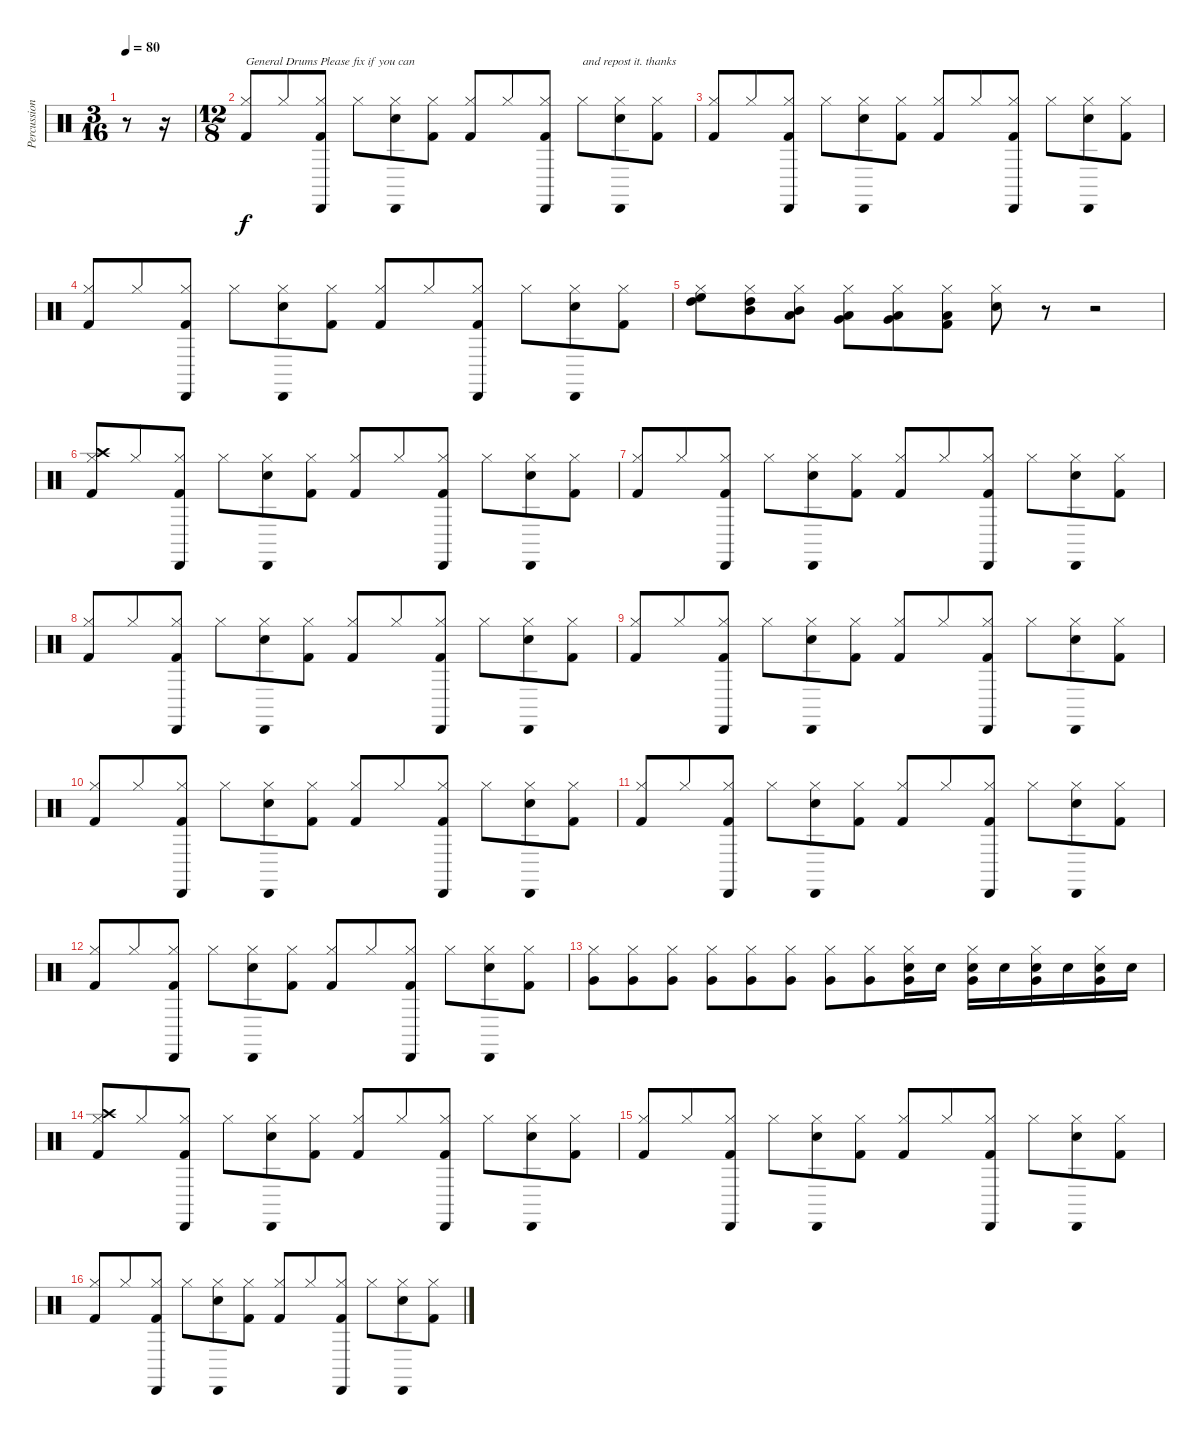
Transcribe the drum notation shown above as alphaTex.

\track ("Percussion" "Percussion") {instrument percussion}
\staff {score}
\articulation defaults
\ts (3 16)
\tempo 80
\clef neutral
\ks c
r.8{dy f} r.16 |
\ts (12 8)
("Hi-Hat (closed)" "Kick (hit) 2").8{txt "General Drums Please fix if you can"} "Hi-Hat (closed)".8 ("Hi-Hat (closed)" "Kick (hit) 2" "Cabasa (hit)").8 "Hi-Hat (closed)".8 ("Hi-Hat (closed)" "Snare (hit) 2" "Cabasa (hit)").8 ("Hi-Hat (closed)" "Kick (hit) 2").8 ("Hi-Hat (closed)" "Kick (hit) 2").8 "Hi-Hat (closed)".8 ("Hi-Hat (closed)" "Kick (hit) 2" "Cabasa (hit)").8 "Hi-Hat (closed)".8{txt "and repost it. thanks"} ("Hi-Hat (closed)" "Snare (hit) 2" "Cabasa (hit)").8 ("Hi-Hat (closed)" "Kick (hit) 2").8 |
("Hi-Hat (closed)" "Kick (hit) 2").8 "Hi-Hat (closed)".8 ("Hi-Hat (closed)" "Kick (hit) 2" "Cabasa (hit)").8 "Hi-Hat (closed)".8 ("Hi-Hat (closed)" "Snare (hit) 2" "Cabasa (hit)").8 ("Hi-Hat (closed)" "Kick (hit) 2").8 ("Hi-Hat (closed)" "Kick (hit) 2").8 "Hi-Hat (closed)".8 ("Hi-Hat (closed)" "Kick (hit) 2" "Cabasa (hit)").8 "Hi-Hat (closed)".8 ("Hi-Hat (closed)" "Snare (hit) 2" "Cabasa (hit)").8 ("Hi-Hat (closed)" "Kick (hit) 2").8 |
("Hi-Hat (closed)" "Kick (hit) 2").8 "Hi-Hat (closed)".8 ("Hi-Hat (closed)" "Kick (hit) 2" "Cabasa (hit)").8 "Hi-Hat (closed)".8 ("Hi-Hat (closed)" "Snare (hit) 2" "Cabasa (hit)").8 ("Hi-Hat (closed)" "Kick (hit) 2").8 ("Hi-Hat (closed)" "Kick (hit) 2").8 "Hi-Hat (closed)".8 ("Hi-Hat (closed)" "Kick (hit) 2" "Cabasa (hit)").8 "Hi-Hat (closed)".8 ("Hi-Hat (closed)" "Snare (hit) 2" "Cabasa (hit)").8 ("Hi-Hat (closed)" "Kick (hit) 2").8 |
("Hi-Hat (closed)" "High Floor Tom (hit)" "High Tom (hit)").8 ("Hi-Hat (closed)" "High Tom (hit)" "Mid Tom (hit)").8 ("Hi-Hat (closed)" "Mid Tom (hit)" "Low Tom (hit)").8 ("Hi-Hat (closed)" "Low Tom (hit)" "Very Low Tom (hit)").8 ("Hi-Hat (closed)" "Very Low Tom (hit)" "Low Floor Tom (hit)").8 ("Hi-Hat (closed)" "Low Floor Tom (hit)" "Kick (hit) 2").8 ("Hi-Hat (closed)" "Snare (hit) 2").8 r.8 r.2 |
("Hi-Hat (closed)" "Kick (hit) 2" "Crash high (hit)").8 "Hi-Hat (closed)".8 ("Hi-Hat (closed)" "Kick (hit) 2" "Cabasa (hit)").8 "Hi-Hat (closed)".8 ("Hi-Hat (closed)" "Snare (hit) 2" "Cabasa (hit)").8 ("Hi-Hat (closed)" "Kick (hit) 2").8 ("Hi-Hat (closed)" "Kick (hit) 2").8 "Hi-Hat (closed)".8 ("Hi-Hat (closed)" "Kick (hit) 2" "Cabasa (hit)").8 "Hi-Hat (closed)".8 ("Hi-Hat (closed)" "Snare (hit) 2" "Cabasa (hit)").8 ("Hi-Hat (closed)" "Kick (hit) 2").8 |
("Hi-Hat (closed)" "Kick (hit) 2").8 "Hi-Hat (closed)".8 ("Hi-Hat (closed)" "Kick (hit) 2" "Cabasa (hit)").8 "Hi-Hat (closed)".8 ("Hi-Hat (closed)" "Snare (hit) 2" "Cabasa (hit)").8 ("Hi-Hat (closed)" "Kick (hit) 2").8 ("Hi-Hat (closed)" "Kick (hit) 2").8 "Hi-Hat (closed)".8 ("Hi-Hat (closed)" "Kick (hit) 2" "Cabasa (hit)").8 "Hi-Hat (closed)".8 ("Hi-Hat (closed)" "Snare (hit) 2" "Cabasa (hit)").8 ("Hi-Hat (closed)" "Kick (hit) 2").8 |
("Hi-Hat (closed)" "Kick (hit) 2").8 "Hi-Hat (closed)".8 ("Hi-Hat (closed)" "Kick (hit) 2" "Cabasa (hit)").8 "Hi-Hat (closed)".8 ("Hi-Hat (closed)" "Snare (hit) 2" "Cabasa (hit)").8 ("Hi-Hat (closed)" "Kick (hit) 2").8 ("Hi-Hat (closed)" "Kick (hit) 2").8 "Hi-Hat (closed)".8 ("Hi-Hat (closed)" "Kick (hit) 2" "Cabasa (hit)").8 "Hi-Hat (closed)".8 ("Hi-Hat (closed)" "Snare (hit) 2" "Cabasa (hit)").8 ("Hi-Hat (closed)" "Kick (hit) 2").8 |
("Hi-Hat (closed)" "Kick (hit) 2").8 "Hi-Hat (closed)".8 ("Hi-Hat (closed)" "Kick (hit) 2" "Cabasa (hit)").8 "Hi-Hat (closed)".8 ("Hi-Hat (closed)" "Snare (hit) 2" "Cabasa (hit)").8 ("Hi-Hat (closed)" "Kick (hit) 2").8 ("Hi-Hat (closed)" "Kick (hit) 2").8 "Hi-Hat (closed)".8 ("Hi-Hat (closed)" "Kick (hit) 2" "Cabasa (hit)").8 "Hi-Hat (closed)".8 ("Hi-Hat (closed)" "Snare (hit) 2" "Cabasa (hit)").8 ("Hi-Hat (closed)" "Kick (hit) 2").8 |
("Hi-Hat (closed)" "Kick (hit) 2").8 "Hi-Hat (closed)".8 ("Hi-Hat (closed)" "Kick (hit) 2" "Cabasa (hit)").8 "Hi-Hat (closed)".8 ("Hi-Hat (closed)" "Snare (hit) 2" "Cabasa (hit)").8 ("Hi-Hat (closed)" "Kick (hit) 2").8 ("Hi-Hat (closed)" "Kick (hit) 2").8 "Hi-Hat (closed)".8 ("Hi-Hat (closed)" "Kick (hit) 2" "Cabasa (hit)").8 "Hi-Hat (closed)".8 ("Hi-Hat (closed)" "Snare (hit) 2" "Cabasa (hit)").8 ("Hi-Hat (closed)" "Kick (hit) 2").8 |
("Hi-Hat (closed)" "Kick (hit) 2").8 "Hi-Hat (closed)".8 ("Hi-Hat (closed)" "Kick (hit) 2" "Cabasa (hit)").8 "Hi-Hat (closed)".8 ("Hi-Hat (closed)" "Snare (hit) 2" "Cabasa (hit)").8 ("Hi-Hat (closed)" "Kick (hit) 2").8 ("Hi-Hat (closed)" "Kick (hit) 2").8 "Hi-Hat (closed)".8 ("Hi-Hat (closed)" "Kick (hit) 2" "Cabasa (hit)").8 "Hi-Hat (closed)".8 ("Hi-Hat (closed)" "Snare (hit) 2" "Cabasa (hit)").8 ("Hi-Hat (closed)" "Kick (hit) 2").8 |
("Hi-Hat (closed)" "Kick (hit) 2").8 "Hi-Hat (closed)".8 ("Hi-Hat (closed)" "Kick (hit) 2" "Cabasa (hit)").8 "Hi-Hat (closed)".8 ("Hi-Hat (closed)" "Snare (hit) 2" "Cabasa (hit)").8 ("Hi-Hat (closed)" "Kick (hit) 2").8 ("Hi-Hat (closed)" "Kick (hit) 2").8 "Hi-Hat (closed)".8 ("Hi-Hat (closed)" "Kick (hit) 2" "Cabasa (hit)").8 "Hi-Hat (closed)".8 ("Hi-Hat (closed)" "Snare (hit) 2" "Cabasa (hit)").8 ("Hi-Hat (closed)" "Kick (hit) 2").8 |
("Hi-Hat (closed)" "Very Low Tom (hit)").8 ("Hi-Hat (closed)" "Very Low Tom (hit)").8 ("Hi-Hat (closed)" "Very Low Tom (hit)").8 ("Hi-Hat (closed)" "Very Low Tom (hit)").8 ("Hi-Hat (closed)" "Very Low Tom (hit)").8 ("Hi-Hat (closed)" "Very Low Tom (hit)").8 ("Hi-Hat (closed)" "Very Low Tom (hit)").8 ("Hi-Hat (closed)" "Very Low Tom (hit)").8 ("Hi-Hat (closed)" "Very Low Tom (hit)" "Snare (hit) 2").16 "Snare (hit) 2".16 ("Hi-Hat (closed)" "Very Low Tom (hit)" "Snare (hit) 2").16 "Snare (hit) 2".16 ("Hi-Hat (closed)" "Very Low Tom (hit)" "Snare (hit) 2").16 "Snare (hit) 2".16 ("Hi-Hat (closed)" "Very Low Tom (hit)" "Snare (hit) 2").16 "Snare (hit) 2".16 |
("Hi-Hat (closed)" "Kick (hit) 2" "Crash high (hit)").8 "Hi-Hat (closed)".8 ("Hi-Hat (closed)" "Kick (hit) 2" "Cabasa (hit)").8 "Hi-Hat (closed)".8 ("Hi-Hat (closed)" "Snare (hit) 2" "Cabasa (hit)").8 ("Hi-Hat (closed)" "Kick (hit) 2").8 ("Hi-Hat (closed)" "Kick (hit) 2").8 "Hi-Hat (closed)".8 ("Hi-Hat (closed)" "Kick (hit) 2" "Cabasa (hit)").8 "Hi-Hat (closed)".8 ("Hi-Hat (closed)" "Snare (hit) 2" "Cabasa (hit)").8 ("Hi-Hat (closed)" "Kick (hit) 2").8 |
("Hi-Hat (closed)" "Kick (hit) 2").8 "Hi-Hat (closed)".8 ("Hi-Hat (closed)" "Kick (hit) 2" "Cabasa (hit)").8 "Hi-Hat (closed)".8 ("Hi-Hat (closed)" "Snare (hit) 2" "Cabasa (hit)").8 ("Hi-Hat (closed)" "Kick (hit) 2").8 ("Hi-Hat (closed)" "Kick (hit) 2").8 "Hi-Hat (closed)".8 ("Hi-Hat (closed)" "Kick (hit) 2" "Cabasa (hit)").8 "Hi-Hat (closed)".8 ("Hi-Hat (closed)" "Snare (hit) 2" "Cabasa (hit)").8 ("Hi-Hat (closed)" "Kick (hit) 2").8 |
("Hi-Hat (closed)" "Kick (hit) 2").8 "Hi-Hat (closed)".8 ("Hi-Hat (closed)" "Kick (hit) 2" "Cabasa (hit)").8 "Hi-Hat (closed)".8 ("Hi-Hat (closed)" "Snare (hit) 2" "Cabasa (hit)").8 ("Hi-Hat (closed)" "Kick (hit) 2").8 ("Hi-Hat (closed)" "Kick (hit) 2").8 "Hi-Hat (closed)".8 ("Hi-Hat (closed)" "Kick (hit) 2" "Cabasa (hit)").8 "Hi-Hat (closed)".8 ("Hi-Hat (closed)" "Snare (hit) 2" "Cabasa (hit)").8 ("Hi-Hat (closed)" "Kick (hit) 2").8
